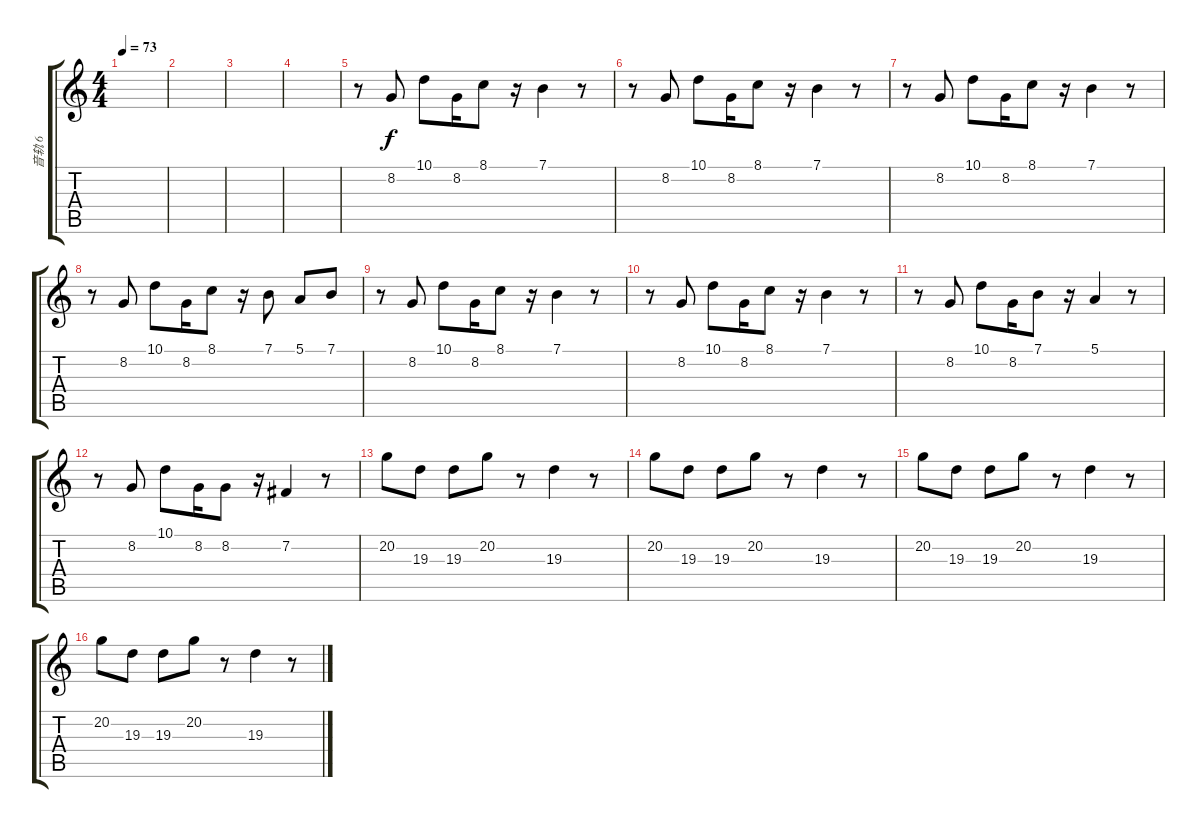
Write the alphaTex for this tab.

\track ("音轨 6" "音轨 6") {instrument acousticgrandpiano}
\staff {score tabs}
\tuning (E4 B3 G3 D3 A2 E2) {hide}
\ts (4 4)
\tempo 73
\clef g2
\ks c
|
|
|
|
r.8 8.2.8 10.1.8 8.2.16 8.1.8 r.16 7.1.4 r.8 |
r.8 8.2.8 10.1.8 8.2.16 8.1.8 r.16 7.1.4 r.8 |
r.8 8.2.8 10.1.8 8.2.16 8.1.8 r.16 7.1.4 r.8 |
r.8 8.2.8 10.1.8 8.2.16 8.1.8 r.16 7.1.8 5.1.8 7.1.8 |
r.8 8.2.8 10.1.8 8.2.16 8.1.8 r.16 7.1.4 r.8 |
r.8 8.2.8 10.1.8 8.2.16 8.1.8 r.16 7.1.4 r.8 |
r.8 8.2.8 10.1.8 8.2.16 7.1.8 r.16 5.1.4 r.8 |
r.8 8.2.8 10.1.8 8.2.16 8.2.8 r.16 7.2.4 r.8 |
20.2.8 19.3.8 19.3.8 20.2.8 r.8 19.3.4 r.8 |
20.2.8 19.3.8 19.3.8 20.2.8 r.8 19.3.4 r.8 |
20.2.8 19.3.8 19.3.8 20.2.8 r.8 19.3.4 r.8 |
20.2.8 19.3.8 19.3.8 20.2.8 r.8 19.3.4 r.8
